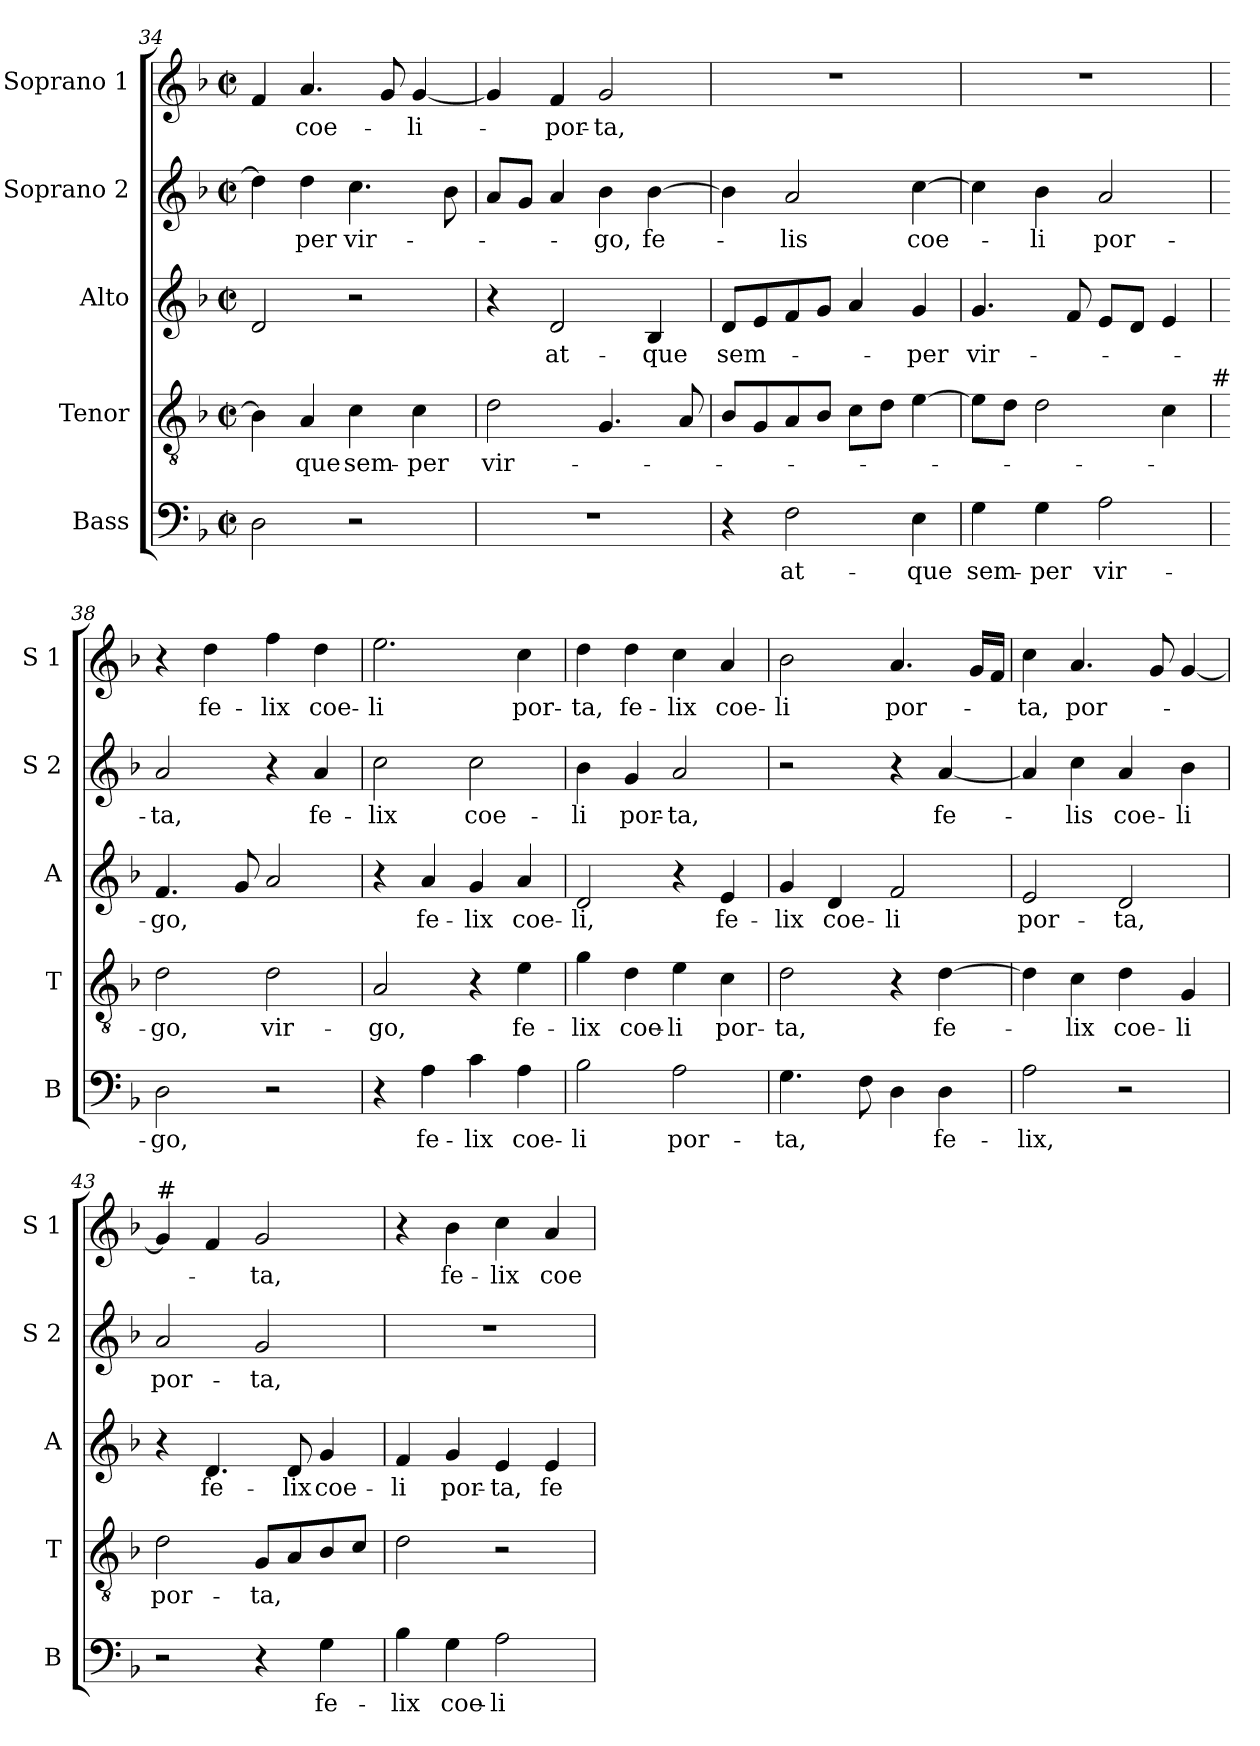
**kern	**text	**kern	**text	**kern	**text	**kern	**text	**kern	**text
*part5	*part5	*part4	*part4	*part3	*part3	*part2	*part2	*part1	*part1
*staff5	*staff5	*staff4	*staff4	*staff3	*staff3	*staff2	*staff2	*staff1	*staff1
*I"Bass	*	*I"Tenor	*	*I"Alto	*	*I"Soprano 2	*	*I"Soprano 1	*
*I'B	*	*I'T	*	*I'A	*	*I'S 2	*	*I'S 1	*
*clefF4	*	*clefGv2	*	*clefG2	*	*clefG2	*	*clefG2	*
*k[b-]	*	*k[b-]	*	*k[b-]	*	*k[b-]	*	*k[b-]	*
*F:	*	*F:	*	*F:	*	*F:	*	*F:	*
*M2/2	*	*M2/2	*	*M2/2	*	*M2/2	*	*M2/2	*
*met(c|)	*	*met(c|)	*	*met(c|)	*	*met(c|)	*	*met(c|)	*
=34	=34	=34	=34	=34	=34	=34	=34	=34	=34
2D\	.	4B-\]	.	2d/	.	4dd\]	.	4f/	.
.	.	4A/	-que	.	.	4dd\	-per	4.a/	coe-
2r	.	4c\	sem-	2r	.	4.cc\	vir-	.	.
.	.	.	.	.	.	.	.	8g/	.
.	.	4c\	-per	.	.	.	.	[4g/	-li-
.	.	.	.	.	.	8b-\	.	.	.
=35	=35	=35	=35	=35	=35	=35	=35	=35	=35
1r	.	2d\	vir-	4r	.	8a/L	.	4g/]	.
.	.	.	.	.	.	8g/J	.	.	.
.	.	.	.	2d/	at-	4a/	.	4f/	-por-
.	.	4.G/	.	.	.	4b-\	-go,	2g/	-ta,
.	.	.	.	4B-/	-que	[4b-\	fe-	.	.
.	.	8A/	.	.	.	.	.	.	.
=36	=36	=36	=36	=36	=36	=36	=36	=36	=36
4r	.	8B-/L	.	8d/L	sem-	4b-\]	.	1r	.
.	.	8G/	.	8e/	.	.	.	.	.
2F\	at-	8A/	.	8f/	.	2a/	-lis	.	.
.	.	8B-/J	.	8g/J	.	.	.	.	.
.	.	8c\L	.	4a/	.	.	.	.	.
.	.	8d\J	.	.	.	.	.	.	.
4E\	-que	[4e\	.	4g/	-per	[4cc\	coe-	.	.
!!LO:PB:g=z
=37	=37	=37	=37	=37	=37	=37	=37	=37	=37
4G\	sem-	8e\L]	.	4.g/	vir-	4cc\]	.	1r	.
.	.	8d\J	.	.	.	.	.	.	.
4G\	-per	2d\	.	.	.	4b-\	-li	.	.
.	.	.	.	8f/	.	.	.	.	.
2A\	vir-	.	.	8e/L	.	2a/	por-	.	.
.	.	.	.	8d/J	.	.	.	.	.
.	.	4c\	.	4e/	.	.	.	.	.
!	!	!LO:TX:a:t=#	!	!	!	!	!	!	!
=38	=38	=38	=38	=38	=38	=38	=38	=38	=38
2D\	-go,	2d\	-go,	4.f/	-go,	2a/	-ta,	4r	.
.	.	.	.	.	.	.	.	4dd\	fe-
.	.	.	.	8g/	.	.	.	.	.
2r	.	2d\	vir-	2a/	.	4r	.	4ff\	-lix
.	.	.	.	.	.	4a/	fe-	4dd\	coe-
=39	=39	=39	=39	=39	=39	=39	=39	=39	=39
4r	.	2A/	-go,	4r	.	2cc\	-lix	2.ee\	-li
4A\	fe-	.	.	4a/	fe-	.	.	.	.
4c\	-lix	4r	.	4g/	-lix	2cc\	coe-	.	.
4A\	coe-	4e\	fe-	4a/	coe-	.	.	4cc\	por-
=40	=40	=40	=40	=40	=40	=40	=40	=40	=40
2B-\	-li	4g\	-lix	2d/	-li,	4b-\	-li	4dd\	-ta,
.	.	4d\	coe-	.	.	4g/	por-	4dd\	fe-
2A\	por-	4e\	-li	4r	.	2a/	-ta,	4cc\	-lix
.	.	4c\	por-	4e/	fe-	.	.	4a/	coe-
=41	=41	=41	=41	=41	=41	=41	=41	=41	=41
4.G\	-ta,	2d\	-ta,	4g/	-lix	2r	.	2b-\	-li
.	.	.	.	4d/	coe-	.	.	.	.
8F\	.	.	.	.	.	.	.	.	.
4D\	.	4r	.	2f/	-li	4r	.	4.a/	por-
4D\	fe-	[4d\	fe-	.	.	[4a/	fe-	.	.
.	.	.	.	.	.	.	.	16g/LL	.
.	.	.	.	.	.	.	.	16f/JJ	.
=42	=42	=42	=42	=42	=42	=42	=42	=42	=42
2A\	-lix,	4d\]	.	2e/	por-	4a/]	.	4cc\	-ta,
.	.	4c\	-lix	.	.	4cc\	-lis	4.a/	por-
2r	.	4d\	coe-	2d/	-ta,	4a/	coe-	.	.
.	.	.	.	.	.	.	.	8g/	.
.	.	4G/	-li	.	.	4b-\	-li	[4g/	.
!!LO:LB:g=z
=43	=43	=43	=43	=43	=43	=43	=43	=43	=43
!	!	!	!	!	!	!	!	!LO:TX:a:t=#	!
2r	.	2d\	por-	4r	.	2a/	por-	4g/]	.
.	.	.	.	4.d/	fe-	.	.	4f/	.
4r	.	8G/L	-ta,	.	.	2g/	-ta,	2g/	-ta,
.	.	8A/	.	8d/	-lix	.	.	.	.
4G\	fe-	8B-/	.	4g/	coe-	.	.	.	.
.	.	8c/J	.	.	.	.	.	.	.
=44	=44	=44	=44	=44	=44	=44	=44	=44	=44
4B-\	-lix	2d\	.	4f/	-li	1r	.	4r	.
4G\	coe-	.	.	4g/	por-	.	.	4b-\	fe-
2A\	-li	2r	.	4e/	-ta,	.	.	4cc\	-lix
.	.	.	.	4e/	fe-	.	.	4a/	coe-
=	=	=	=	=	=	=	=	=	=
*-	*-	*-	*-	*-	*-	*-	*-	*-	*-
